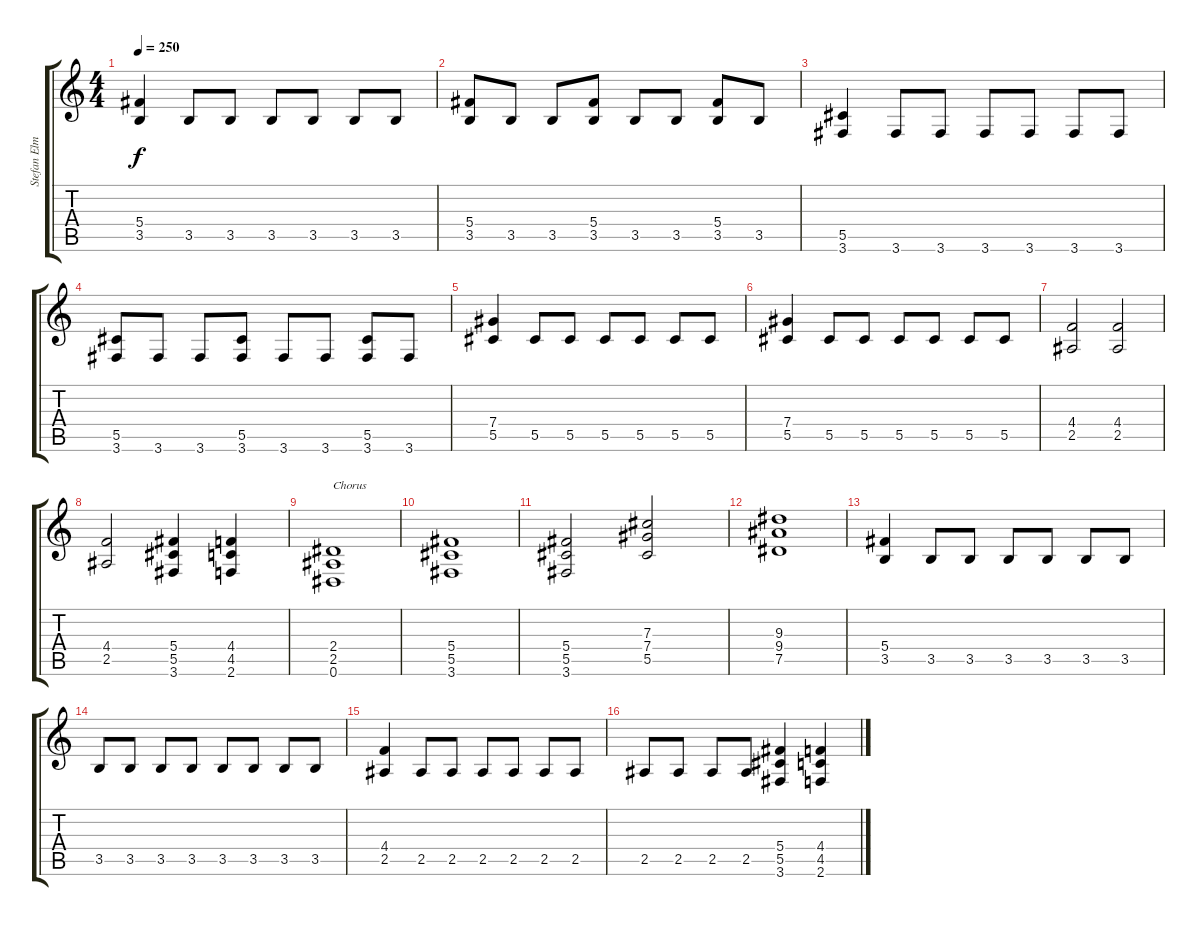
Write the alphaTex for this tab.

\track ("Stefan Elmgren (Rhythm Guitar)" "Stefan Elm") {instrument distortionguitar}
\staff {score tabs}
\tuning (Eb4 Bb3 Gb3 Db3 Ab2 Eb2) {hide}
\ts (4 4)
\tempo 250
\clef g2
\ks c
(5.4 3.5).4{dy f} 3.5.8 3.5.8 3.5.8 3.5.8 3.5.8 3.5.8 |
(5.4 3.5).8 3.5.8 3.5.8 (5.4 3.5).8 3.5.8 3.5.8 (5.4 3.5).8 3.5.8 |
(5.5 3.6).4 3.6.8 3.6.8 3.6.8 3.6.8 3.6.8 3.6.8 |
(5.5 3.6).8 3.6.8 3.6.8 (5.5 3.6).8 3.6.8 3.6.8 (5.5 3.6).8 3.6.8 |
(7.4 5.5).4 5.5.8 5.5.8 5.5.8 5.5.8 5.5.8 5.5.8 |
(7.4 5.5).4 5.5.8 5.5.8 5.5.8 5.5.8 5.5.8 5.5.8 |
(4.4 2.5).2 (4.4 2.5).2 |
(4.4 2.5).2 (5.4 5.5 3.6).4 (4.4 4.5 2.6).4 |
(2.4 2.5 0.6).1{txt "Chorus"} |
(5.4 5.5 3.6).1 |
(5.4 5.5 3.6).2 (7.3 7.4 5.5).2 |
(9.3 9.4 7.5).1 |
(5.4 3.5).4 3.5.8 3.5.8 3.5.8 3.5.8 3.5.8 3.5.8 |
3.5.8 3.5.8 3.5.8 3.5.8 3.5.8 3.5.8 3.5.8 3.5.8 |
(4.4 2.5).4 2.5.8 2.5.8 2.5.8 2.5.8 2.5.8 2.5.8 |
2.5.8 2.5.8 2.5.8 2.5.8 (5.4 5.5 3.6).4 (4.4 4.5 2.6).4
